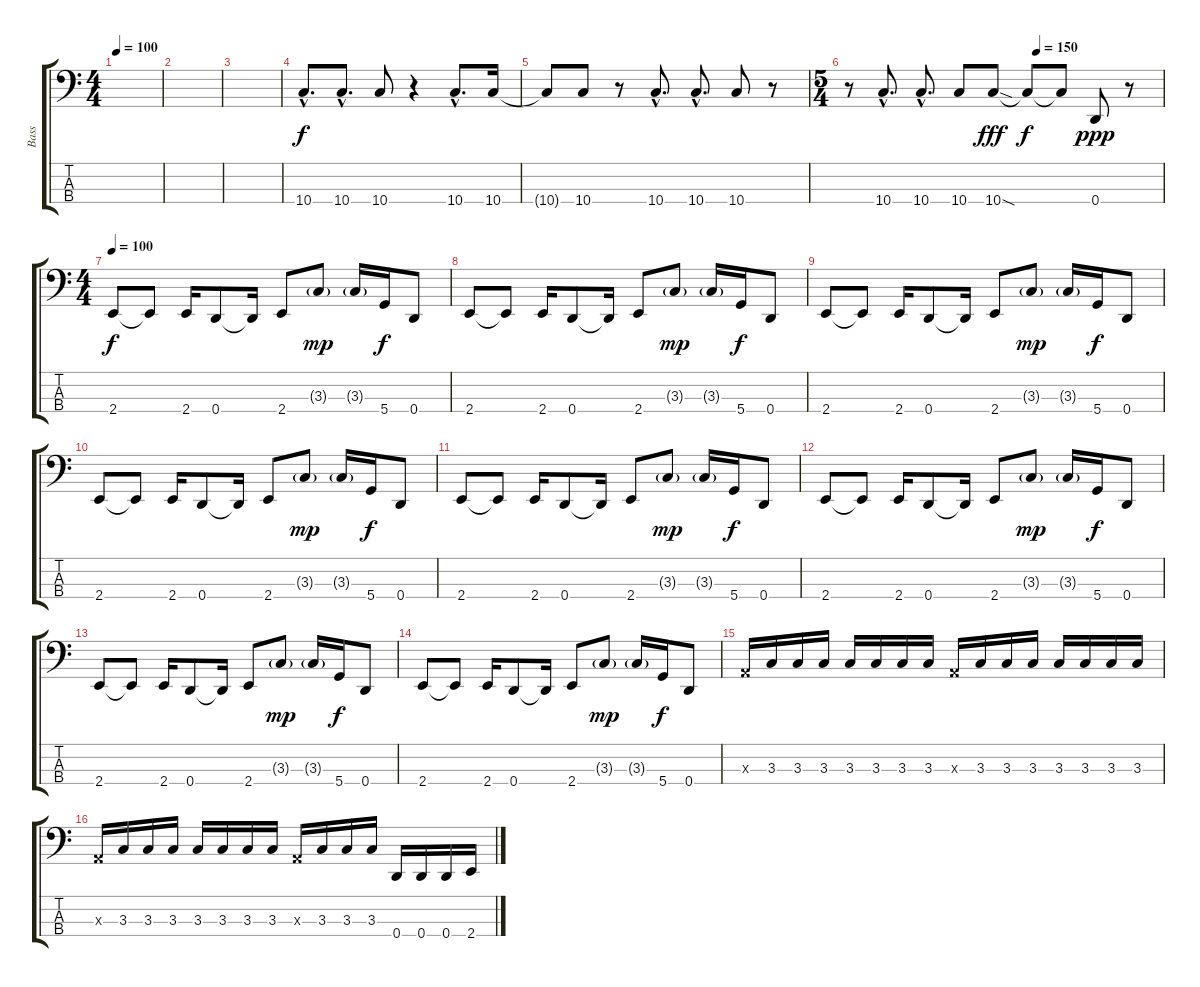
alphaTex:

\track ("Bass" "Bass") {instrument electricbassfinger}
\staff {score tabs}
\tuning (G2 D2 A1 D1) {hide}
\ts (4 4)
\tempo 100
\clef f4
\ks c
|
|
|
10.4{hac}.8{d} 10.4{hac}.8{d} 10.4.8 r.4 10.4{hac}.8{d} 10.4.16 |
10.4{t}.8 10.4.8 r.8 10.4{hac}.8{d} 10.4{hac}.8{d} 10.4.8 r.8 |
\ts (5 4)
\tempo (140 0.6)
\tempo (150 0.6)
r.8 10.4{hac}.8{d} 10.4{hac}.8{d} 10.4.8 10.4{sod}.8{dy fff} 10.4{t}.8{dy f} 10.4{t}.8 0.4.8{dy ppp} r.8 |
\ts (4 4)
\tempo 100
2.4.8{dy f} 2.4{t}.8 2.4.16 0.4.8 0.4{t}.16 2.4.8 3.3{g}.8{dy mp} 3.3{g}.16 5.4.16{dy f} 0.4.8 |
2.4.8 2.4{t}.8 2.4.16 0.4.8 0.4{t}.16 2.4.8 3.3{g}.8{dy mp} 3.3{g}.16 5.4.16{dy f} 0.4.8 |
2.4.8 2.4{t}.8 2.4.16 0.4.8 0.4{t}.16 2.4.8 3.3{g}.8{dy mp} 3.3{g}.16 5.4.16{dy f} 0.4.8 |
2.4.8 2.4{t}.8 2.4.16 0.4.8 0.4{t}.16 2.4.8 3.3{g}.8{dy mp} 3.3{g}.16 5.4.16{dy f} 0.4.8 |
2.4.8 2.4{t}.8 2.4.16 0.4.8 0.4{t}.16 2.4.8 3.3{g}.8{dy mp} 3.3{g}.16 5.4.16{dy f} 0.4.8 |
2.4.8 2.4{t}.8 2.4.16 0.4.8 0.4{t}.16 2.4.8 3.3{g}.8{dy mp} 3.3{g}.16 5.4.16{dy f} 0.4.8 |
2.4.8 2.4{t}.8 2.4.16 0.4.8 0.4{t}.16 2.4.8 3.3{g}.8{dy mp} 3.3{g}.16 5.4.16{dy f} 0.4.8 |
2.4.8 2.4{t}.8 2.4.16 0.4.8 0.4{t}.16 2.4.8 3.3{g}.8{dy mp} 3.3{g}.16 5.4.16{dy f} 0.4.8 |
0.3{x}.16 3.3.16 3.3.16 3.3.16 3.3.16 3.3.16 3.3.16 3.3.16 0.3{x}.16 3.3.16 3.3.16 3.3.16 3.3.16 3.3.16 3.3.16 3.3.16 |
0.3{x}.16 3.3.16 3.3.16 3.3.16 3.3.16 3.3.16 3.3.16 3.3.16 0.3{x}.16 3.3.16 3.3.16 3.3.16 0.4.16 0.4.16 0.4.16 2.4.16
